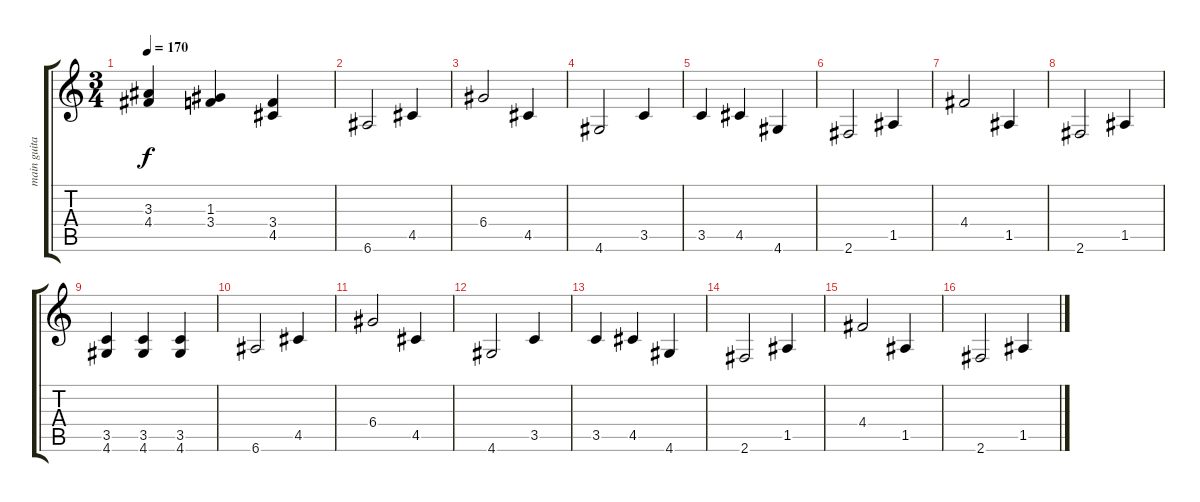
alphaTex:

\track ("main guitar" "main guita") {instrument distortionguitar}
\staff {score tabs}
\tuning (E4 B3 G3 D3 A2 E2) {hide}
\ts (3 4)
\tempo 170
\clef g2
\ks c
(3.3 4.4).4{dy f} (1.3 3.4).4 (3.4 4.5).4 |
6.6.2 4.5.4 |
6.4.2 4.5.4 |
4.6.2 3.5.4 |
3.5.4 4.5.4 4.6.4 |
2.6.2 1.5.4 |
4.4.2 1.5.4 |
2.6.2 1.5.4 |
(3.5 4.6).4 (3.5 4.6).4 (3.5 4.6).4 |
6.6.2 4.5.4 |
6.4.2 4.5.4 |
4.6.2 3.5.4 |
3.5.4 4.5.4 4.6.4 |
2.6.2 1.5.4 |
4.4.2 1.5.4 |
2.6.2 1.5.4
